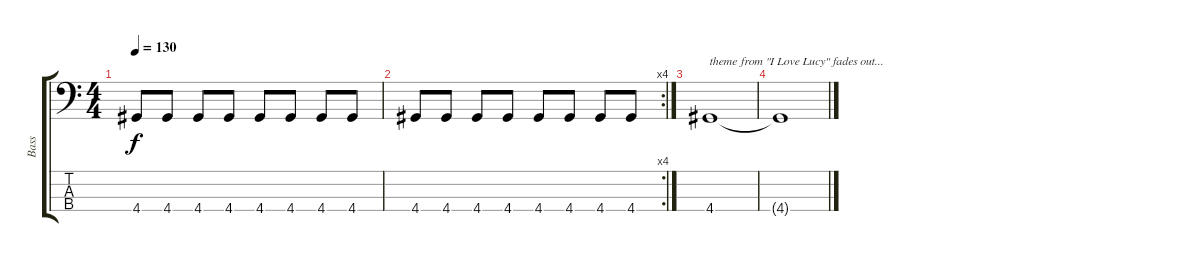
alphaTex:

\track ("Bass" "Bass") {instrument electricbasspick}
\staff {score tabs}
\tuning (G2 D2 A1 E1) {hide}
\ts (4 4)
\tempo 130
\clef f4
\ks c
4.4.8{dy f} 4.4.8 4.4.8 4.4.8 4.4.8 4.4.8 4.4.8 4.4.8 |
\rc 4
4.4.8 4.4.8 4.4.8 4.4.8 4.4.8 4.4.8 4.4.8 4.4.8 |
4.4.1{txt "theme from \"I Love Lucy\" fades out..."} |
4.4{t}.1
